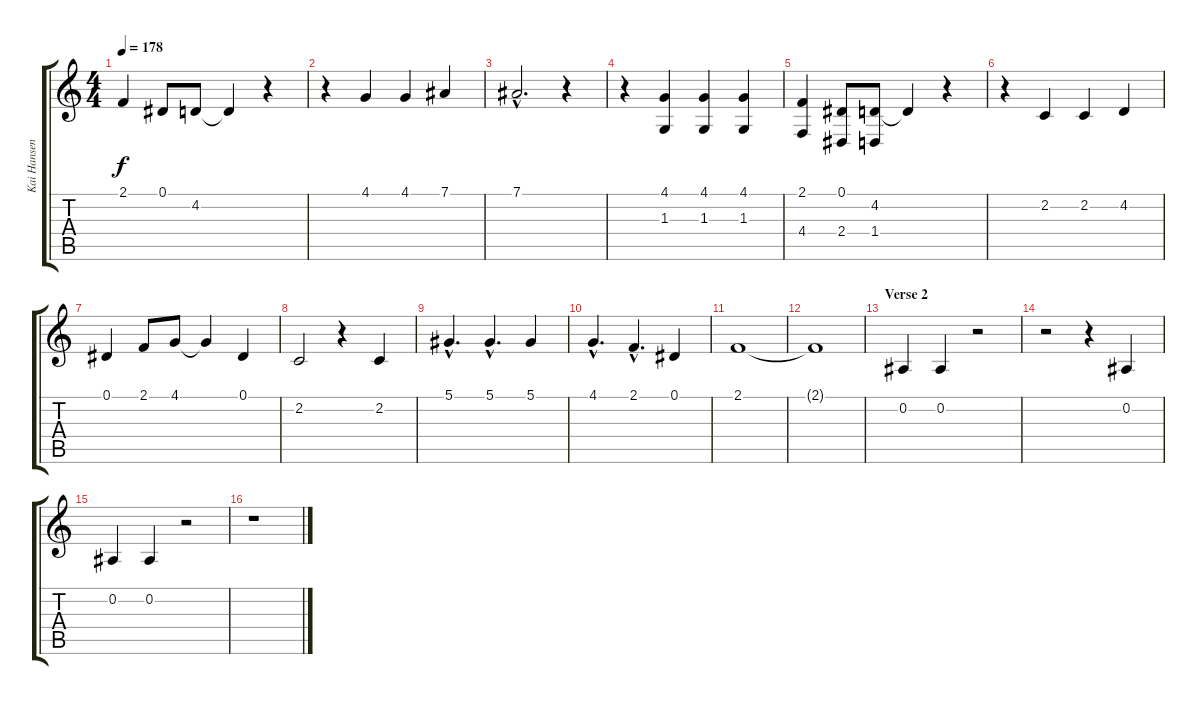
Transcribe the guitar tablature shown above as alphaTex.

\track ("Kai Hansen" "Kai Hansen") {instrument bassoon}
\staff {score tabs}
\tuning (Eb4 Bb3 Gb3 Db3 Ab2 Eb2) {hide}
\ts (4 4)
\tempo 178
\clef g2
\ks c
2.1.4{dy f} 0.1.8 4.2.8 4.2{t}.4 r.4 |
r.4 4.1.4 4.1.4 7.1.4 |
7.1{hac}.2{d} r.4 |
r.4 (4.1 1.3).4 (4.1 1.3).4 (4.1 1.3).4 |
(2.1 4.4).4 (0.1 2.4).8 (4.2 1.4).8 4.2{t}.4 r.4 |
r.4 2.2.4 2.2.4 4.2.4 |
0.1.4 2.1.8 4.1.8 4.1{t}.4 0.1.4 |
2.2.2 r.4 2.2.4 |
5.1{hac}.4{d} 5.1{hac}.4{d} 5.1.4 |
4.1{hac}.4{d} 2.1{hac}.4{d} 0.1.4 |
2.1.1 |
2.1{t}.1 |
\section ("" "Verse 2")
0.2.4 0.2.4 r.2 |
r.2 r.4 0.2.4 |
0.2.4 0.2.4 r.2 |
r.1
